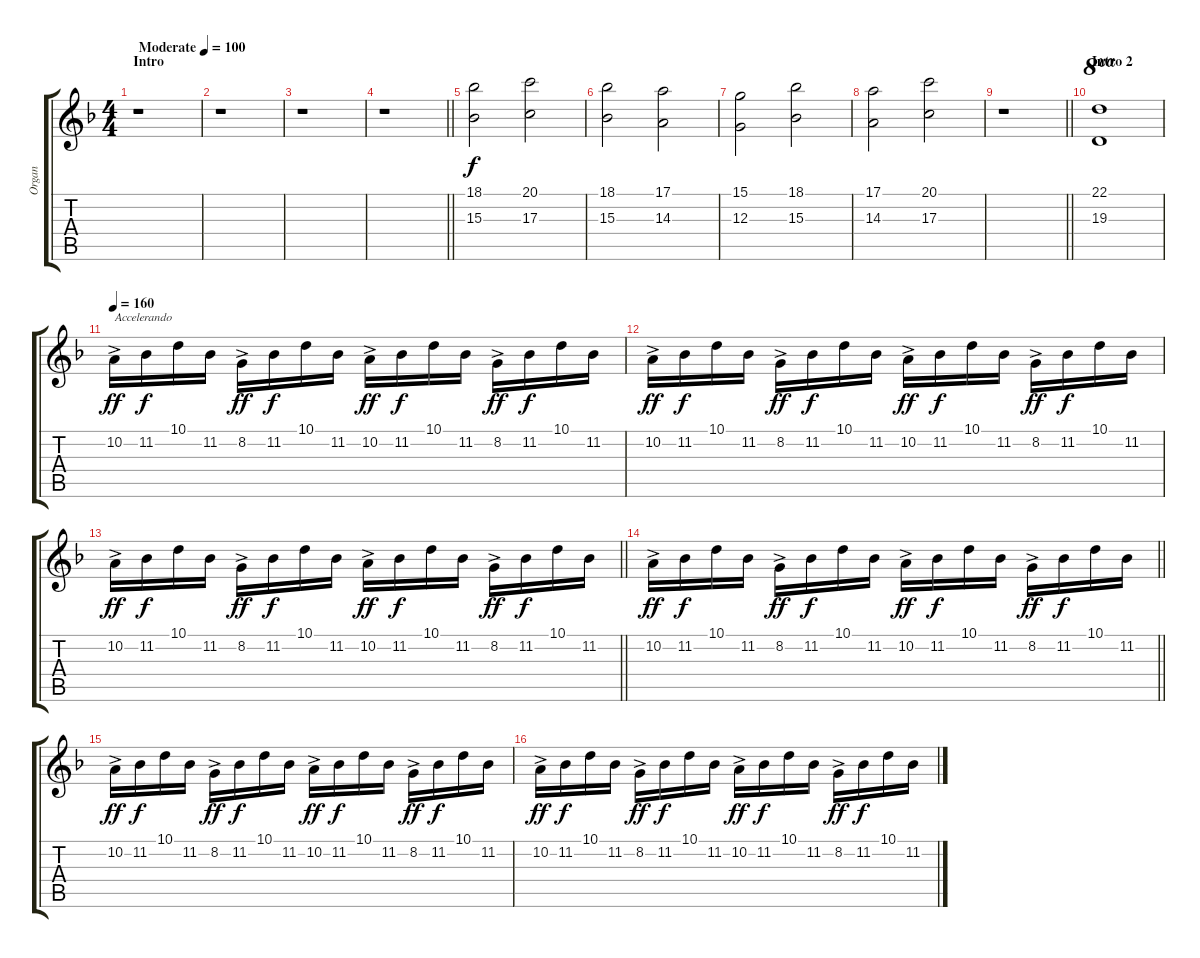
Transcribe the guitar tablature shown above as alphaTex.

\track ("Organ" "Organ") {instrument churchorgan}
\staff {score tabs}
\tuning (E4 B3 G3 D3 A2 E2) {hide}
\ts (4 4)
\section ("" "Intro")
\tempo (100 "Moderate")
\clef g2
\ks dminor
r.1{dy f instrument churchorgan} |
r.1 |
r.1 |
\barLineRight lightlight
r.1 |
\section ("" "")
(18.1 15.3).2 (20.1 17.3).2 |
(18.1 15.3).2 (17.1 14.3).2 |
(15.1 12.3).2 (18.1 15.3).2 |
(17.1 14.3).2 (20.1 17.3).2 |
\barLineRight lightlight
r.1 |
\section ("" "Intro 2")
(22.1 19.3).1{ot 8va} |
\tempo 160
10.2{ac}.16{txt "Accelerando" dy ff} 11.2.16{dy f} 10.1.16 11.2.16 8.2{ac}.16{dy ff} 11.2.16{dy f} 10.1.16 11.2.16 10.2{ac}.16{dy ff} 11.2.16{dy f} 10.1.16 11.2.16 8.2{ac}.16{dy ff} 11.2.16{dy f} 10.1.16 11.2.16 |
10.2{ac}.16{dy ff} 11.2.16{dy f} 10.1.16 11.2.16 8.2{ac}.16{dy ff} 11.2.16{dy f} 10.1.16 11.2.16 10.2{ac}.16{dy ff} 11.2.16{dy f} 10.1.16 11.2.16 8.2{ac}.16{dy ff} 11.2.16{dy f} 10.1.16 11.2.16 |
\barLineRight lightlight
10.2{ac}.16{dy ff} 11.2.16{dy f} 10.1.16 11.2.16 8.2{ac}.16{dy ff} 11.2.16{dy f} 10.1.16 11.2.16 10.2{ac}.16{dy ff} 11.2.16{dy f} 10.1.16 11.2.16 8.2{ac}.16{dy ff} 11.2.16{dy f} 10.1.16 11.2.16 |
\barLineRight lightlight
10.2{ac}.16{dy ff} 11.2.16{dy f} 10.1.16 11.2.16 8.2{ac}.16{dy ff} 11.2.16{dy f} 10.1.16 11.2.16 10.2{ac}.16{dy ff} 11.2.16{dy f} 10.1.16 11.2.16 8.2{ac}.16{dy ff} 11.2.16{dy f} 10.1.16 11.2.16 |
\section ("" "")
10.2{ac}.16{dy ff} 11.2.16{dy f} 10.1.16 11.2.16 8.2{ac}.16{dy ff} 11.2.16{dy f} 10.1.16 11.2.16 10.2{ac}.16{dy ff} 11.2.16{dy f} 10.1.16 11.2.16 8.2{ac}.16{dy ff} 11.2.16{dy f} 10.1.16 11.2.16 |
10.2{ac}.16{dy ff} 11.2.16{dy f} 10.1.16 11.2.16 8.2{ac}.16{dy ff} 11.2.16{dy f} 10.1.16 11.2.16 10.2{ac}.16{dy ff} 11.2.16{dy f} 10.1.16 11.2.16 8.2{ac}.16{dy ff} 11.2.16{dy f} 10.1.16 11.2.16
